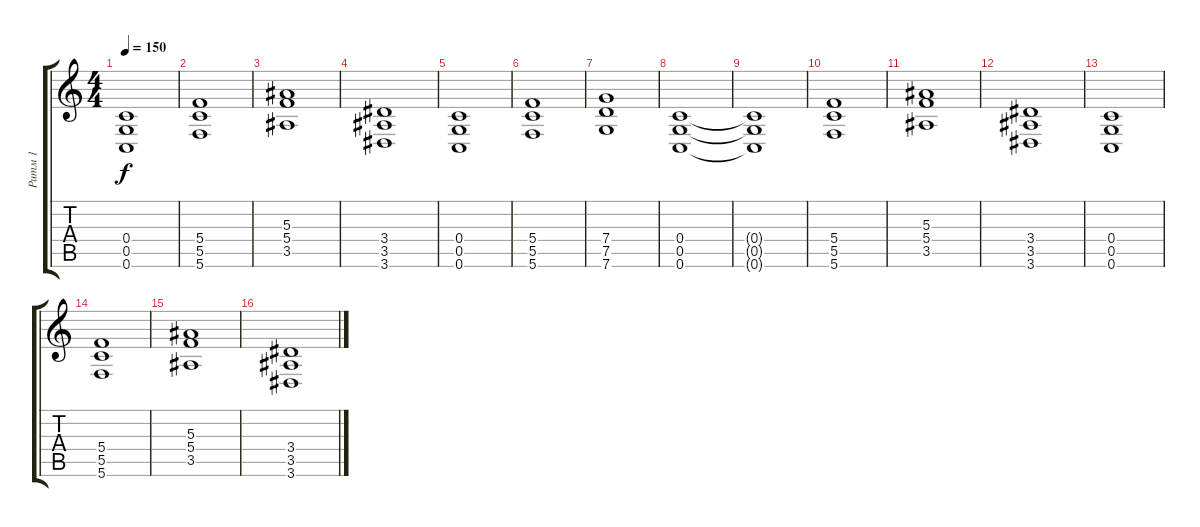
\track ("Ритм 1" "Ритм 1") {instrument distortionguitar}
\staff {score tabs}
\tuning (D4 A3 F3 C3 G2 C2) {hide}
\ts (4 4)
\tempo 150
\clef g2
\ks c
(0.4 0.5 0.6).1{dy f} |
(5.4 5.5 5.6).1 |
(5.3 5.4 3.5).1 |
(3.4 3.5 3.6).1 |
(0.4 0.5 0.6).1 |
(5.4 5.5 5.6).1 |
(7.4 7.5 7.6).1 |
(0.4 0.5 0.6).1 |
(0.4{t} 0.5{t} 0.6{t}).1 |
(5.4 5.5 5.6).1 |
(5.3 5.4 3.5).1 |
(3.4 3.5 3.6).1 |
(0.4 0.5 0.6).1 |
(5.4 5.5 5.6).1 |
(5.3 5.4 3.5).1 |
(3.4 3.5 3.6).1
